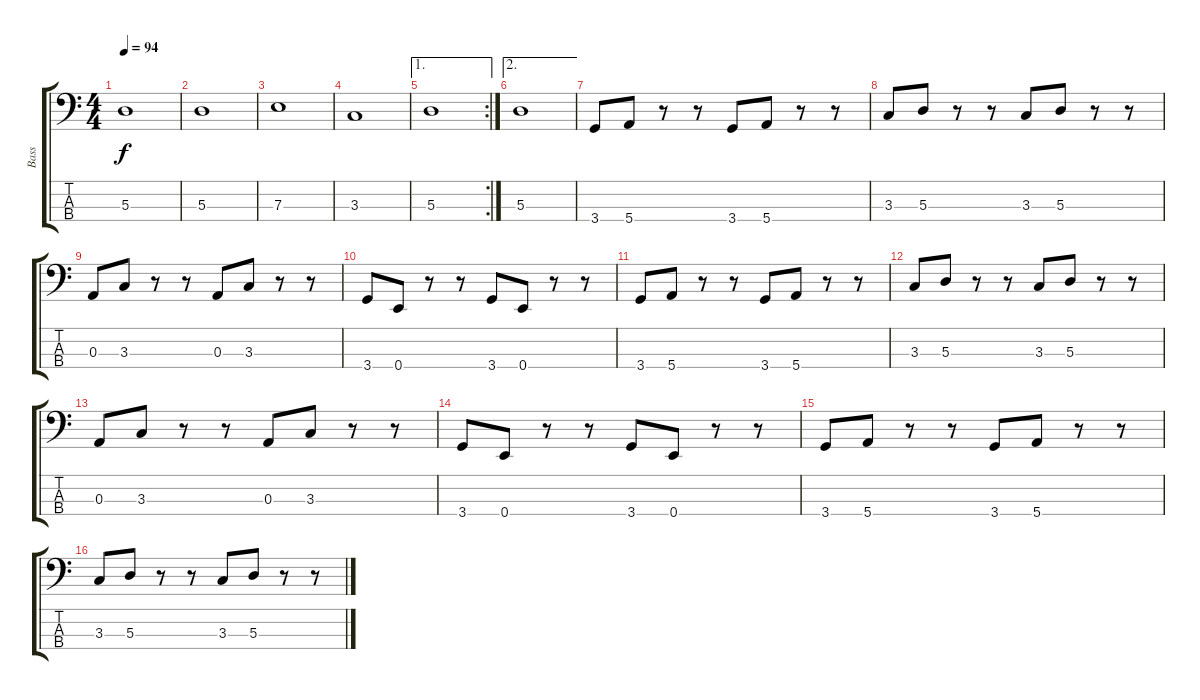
\track ("Bass" "Bass") {instrument electricbassfinger}
\staff {score tabs}
\tuning (G2 D2 A1 E1) {hide}
\ts (4 4)
\tempo 94
\clef f4
\ks c
5.3.1{dy f} |
5.3.1 |
7.3.1 |
3.3.1 |
\ae 1
\rc 2
5.3.1 |
\ae 2
5.3.1 |
3.4.8 5.4.8 r.8 r.8 3.4.8 5.4.8 r.8 r.8 |
3.3.8 5.3.8 r.8 r.8 3.3.8 5.3.8 r.8 r.8 |
0.3.8 3.3.8 r.8 r.8 0.3.8 3.3.8 r.8 r.8 |
3.4.8 0.4.8 r.8 r.8 3.4.8 0.4.8 r.8 r.8 |
3.4.8 5.4.8 r.8 r.8 3.4.8 5.4.8 r.8 r.8 |
3.3.8 5.3.8 r.8 r.8 3.3.8 5.3.8 r.8 r.8 |
0.3.8 3.3.8 r.8 r.8 0.3.8 3.3.8 r.8 r.8 |
3.4.8 0.4.8 r.8 r.8 3.4.8 0.4.8 r.8 r.8 |
3.4.8 5.4.8 r.8 r.8 3.4.8 5.4.8 r.8 r.8 |
3.3.8 5.3.8 r.8 r.8 3.3.8 5.3.8 r.8 r.8
